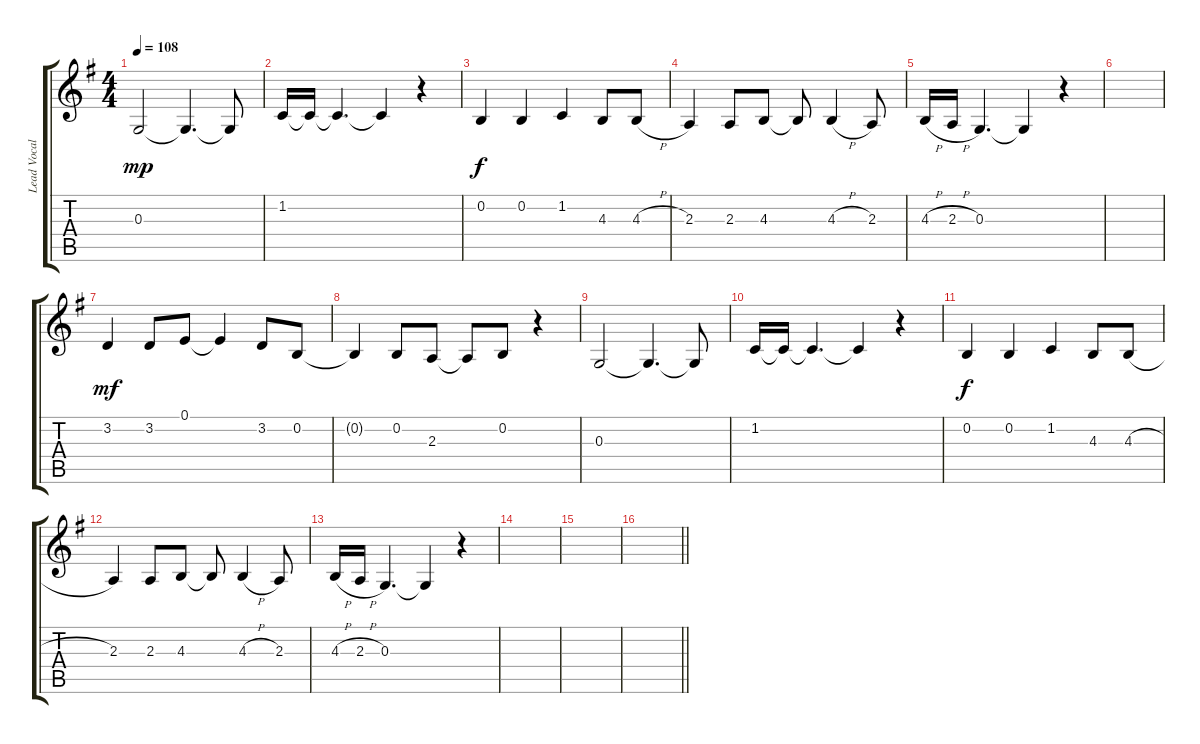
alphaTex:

\track ("Lead Vocals" "Lead Vocal") {instrument altosax}
\staff {score tabs}
\tuning (E4 B3 G3 D3 A2 E2) {hide}
\ts (4 4)
\tempo 108
\clef g2
\ks g
0.3.2{dy mp} 0.3{t}.4{d} 0.3{t}.8 |
1.2.16 1.2{t}.16 1.2{t}.4{d} 1.2{t}.4 r.4 |
0.2.4{dy f} 0.2.4 1.2.4 4.3.8 4.3{h}.8 |
2.3.4 2.3.8 4.3.8 4.3{t}.8 4.3{h}.4 2.3.8 |
4.3{h}.16 2.3{h}.16 0.3.4{d} 0.3{t}.4 r.4 |
|
3.2.4{dy mf} 3.2.8 0.1.8 0.1{t}.4 3.2.8 0.2.8 |
0.2{t}.4 0.2.8 2.3.8 2.3{t}.8 0.2.8 r.4 |
0.3.2 0.3{t}.4{d} 0.3{t}.8 |
1.2.16 1.2{t}.16 1.2{t}.4{d} 1.2{t}.4 r.4 |
0.2.4{dy f} 0.2.4 1.2.4 4.3.8 4.3{h}.8 |
2.3.4 2.3.8 4.3.8 4.3{t}.8 4.3{h}.4 2.3.8 |
4.3{h}.16 2.3{h}.16 0.3.4{d} 0.3{t}.4 r.4 |
|
|
\barLineRight lightlight
